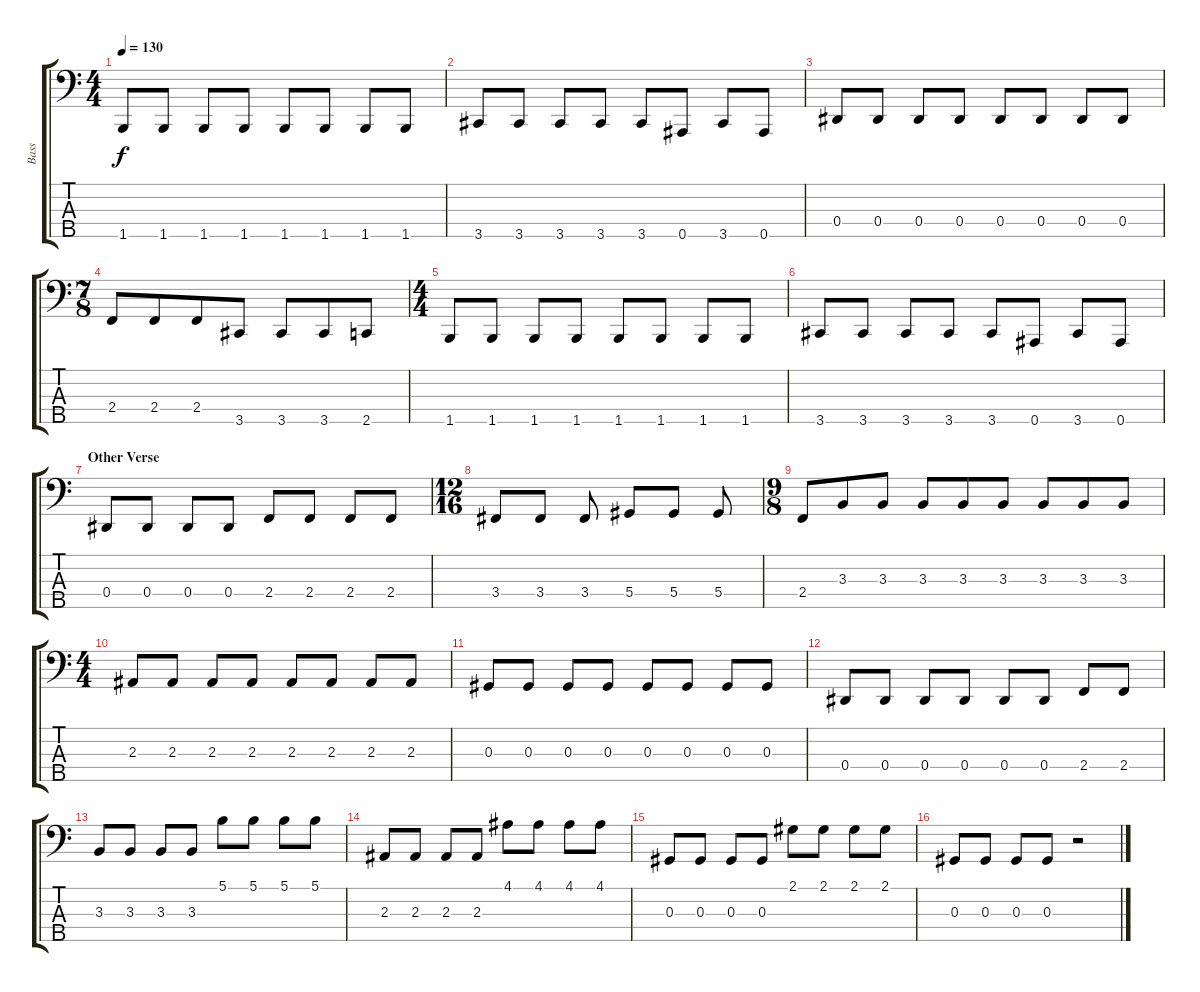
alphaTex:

\track ("Bass" "Bass") {instrument electricbassfinger}
\staff {score tabs}
\tuning (Gb2 Db2 Ab1 Eb1 Bb0) {hide}
\ts (4 4)
\tempo 130
\clef f4
\ks c
1.5.8{dy f} 1.5.8 1.5.8 1.5.8 1.5.8 1.5.8 1.5.8 1.5.8 |
3.5.8 3.5.8 3.5.8 3.5.8 3.5.8 0.5.8 3.5.8 0.5.8 |
0.4.8 0.4.8 0.4.8 0.4.8 0.4.8 0.4.8 0.4.8 0.4.8 |
\ts (7 8)
2.4.8 2.4.8 2.4.8 3.5.8 3.5.8 3.5.8 2.5.8 |
\ts (4 4)
1.5.8 1.5.8 1.5.8 1.5.8 1.5.8 1.5.8 1.5.8 1.5.8 |
3.5.8 3.5.8 3.5.8 3.5.8 3.5.8 0.5.8 3.5.8 0.5.8 |
\section ("" "Other Verse")
0.4.8 0.4.8 0.4.8 0.4.8 2.4.8 2.4.8 2.4.8 2.4.8 |
\ts (12 16)
3.4.8 3.4.8 3.4.8 5.4.8 5.4.8 5.4.8 |
\ts (9 8)
2.4.8 3.3.8 3.3.8 3.3.8 3.3.8 3.3.8 3.3.8 3.3.8 3.3.8 |
\ts (4 4)
2.3.8 2.3.8 2.3.8 2.3.8 2.3.8 2.3.8 2.3.8 2.3.8 |
0.3.8 0.3.8 0.3.8 0.3.8 0.3.8 0.3.8 0.3.8 0.3.8 |
0.4.8 0.4.8 0.4.8 0.4.8 0.4.8 0.4.8 2.4.8 2.4.8 |
3.3.8 3.3.8 3.3.8 3.3.8 5.1.8 5.1.8 5.1.8 5.1.8 |
2.3.8 2.3.8 2.3.8 2.3.8 4.1.8 4.1.8 4.1.8 4.1.8 |
0.3.8 0.3.8 0.3.8 0.3.8 2.1.8 2.1.8 2.1.8 2.1.8 |
0.3.8 0.3.8 0.3.8 0.3.8 r.2
